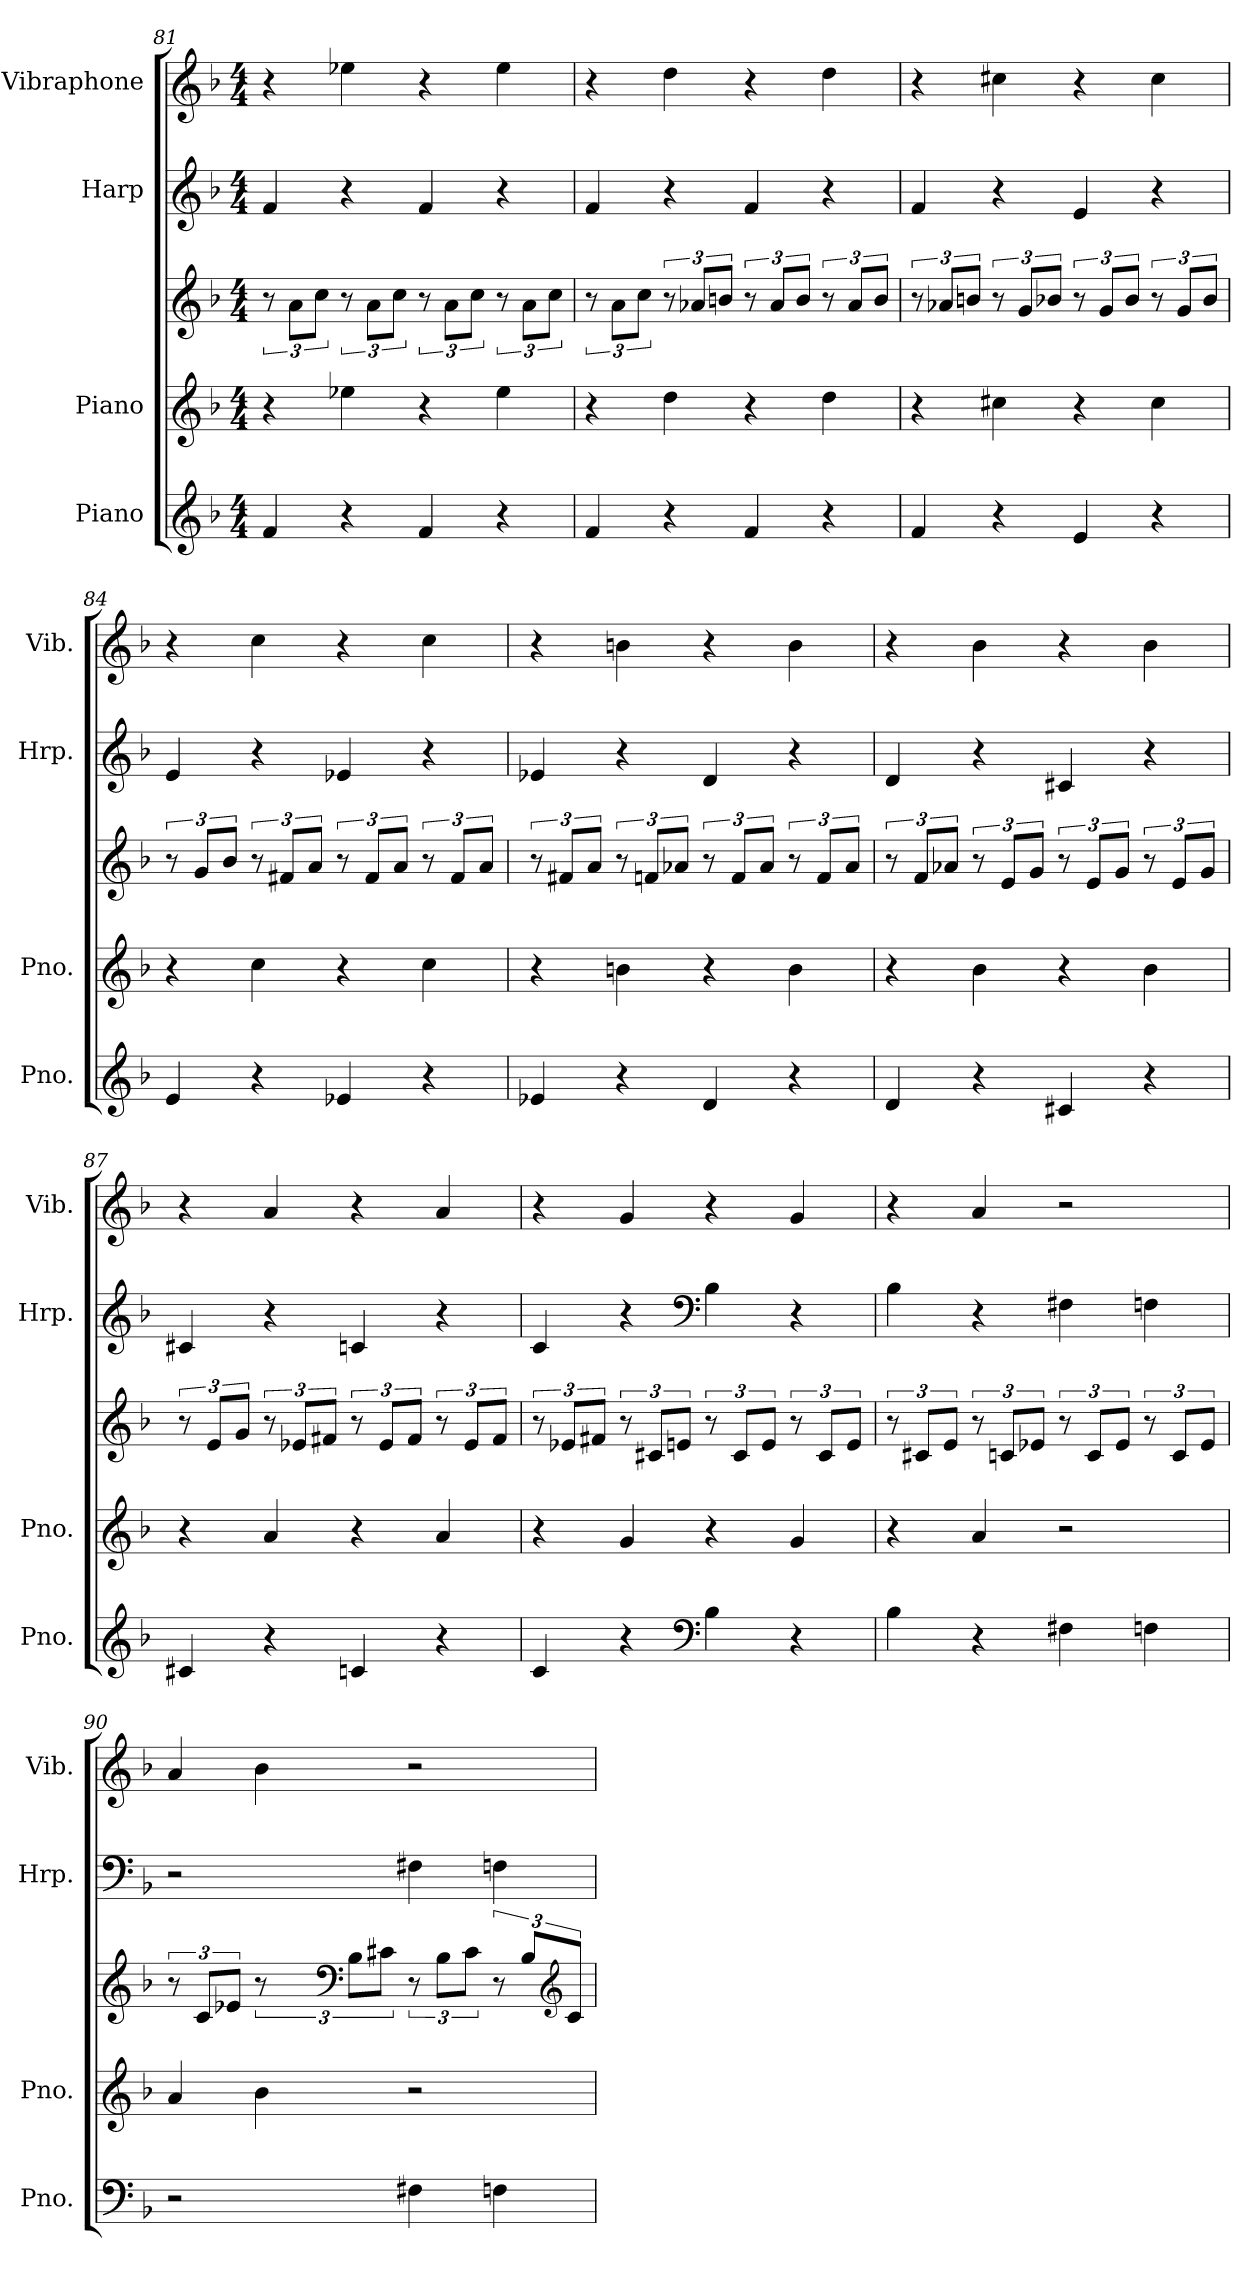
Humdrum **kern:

**kern	**kern	**kern	**kern	**kern
*part4	*part3	*part3	*part2	*part1
*staff5	*staff4	*staff3	*staff2	*staff1
*I"Piano	*I"Piano	*	*I"Harp	*I"Vibraphone
*I'Pno.	*I'Pno.	*	*I'Hrp.	*I'Vib.
*clefG2	*clefG2	*clefG2	*clefG2	*clefG2
*k[b-]	*k[b-]	*k[b-]	*k[b-]	*k[b-]
*M4/4	*M4/4	*M4/4	*M4/4	*M4/4
=81	=81	=81	=81	=81
4f/	4r	12r	4f/	4r
.	.	12a\L	.	.
.	.	12cc\J	.	.
4r	4ee-X\	12r	4r	4ee-X\
.	.	12a\L	.	.
.	.	12cc\J	.	.
4f/	4r	12r	4f/	4r
.	.	12a\L	.	.
.	.	12cc\J	.	.
4r	4ee-\	12r	4r	4ee-\
.	.	12a\L	.	.
.	.	12cc\J	.	.
!!LO:LB:g=z
=82	=82	=82	=82	=82
4f/	4r	12r	4f/	4r
.	.	12a\L	.	.
.	.	12cc\J	.	.
4r	4dd\	12r	4r	4dd\
.	.	12a-X/L	.	.
.	.	12bn/J	.	.
4f/	4r	12r	4f/	4r
.	.	12a-/L	.	.
.	.	12b/J	.	.
4r	4dd\	12r	4r	4dd\
.	.	12a-/L	.	.
.	.	12b/J	.	.
=83	=83	=83	=83	=83
4f/	4r	12r	4f/	4r
.	.	12a-X/L	.	.
.	.	12bn/J	.	.
4r	4cc#X\	12r	4r	4cc#X\
.	.	12g/L	.	.
.	.	12b-X/J	.	.
4e/	4r	12r	4e/	4r
.	.	12g/L	.	.
.	.	12b-/J	.	.
4r	4cc#\	12r	4r	4cc#\
.	.	12g/L	.	.
.	.	12b-/J	.	.
=84	=84	=84	=84	=84
4e/	4r	12r	4e/	4r
.	.	12g/L	.	.
.	.	12b-/J	.	.
4r	4cc\	12r	4r	4cc\
.	.	12f#X/L	.	.
.	.	12a/J	.	.
4e-X/	4r	12r	4e-X/	4r
.	.	12f#/L	.	.
.	.	12a/J	.	.
4r	4cc\	12r	4r	4cc\
.	.	12f#/L	.	.
.	.	12a/J	.	.
!!LO:PB:g=z
=85	=85	=85	=85	=85
4e-X/	4r	12r	4e-X/	4r
.	.	12f#X/L	.	.
.	.	12a/J	.	.
4r	4bn\	12r	4r	4bn\
.	.	12fn/L	.	.
.	.	12a-X/J	.	.
4d/	4r	12r	4d/	4r
.	.	12f/L	.	.
.	.	12a-/J	.	.
4r	4b\	12r	4r	4b\
.	.	12f/L	.	.
.	.	12a-/J	.	.
=86	=86	=86	=86	=86
4d/	4r	12r	4d/	4r
.	.	12f/L	.	.
.	.	12a-X/J	.	.
4r	4b-\	12r	4r	4b-\
.	.	12e/L	.	.
.	.	12g/J	.	.
4c#X/	4r	12r	4c#X/	4r
.	.	12e/L	.	.
.	.	12g/J	.	.
4r	4b-\	12r	4r	4b-\
.	.	12e/L	.	.
.	.	12g/J	.	.
=87	=87	=87	=87	=87
4c#X/	4r	12r	4c#X/	4r
.	.	12e/L	.	.
.	.	12g/J	.	.
4r	4a/	12r	4r	4a/
.	.	12e-X/L	.	.
.	.	12f#X/J	.	.
4cn/	4r	12r	4cn/	4r
.	.	12e-/L	.	.
.	.	12f#/J	.	.
4r	4a/	12r	4r	4a/
.	.	12e-/L	.	.
.	.	12f#/J	.	.
!!LO:LB:g=z
=88	=88	=88	=88	=88
4c/	4r	12r	4c/	4r
.	.	12e-X/L	.	.
.	.	12f#X/J	.	.
4r	4g/	12r	4r	4g/
.	.	12c#X/L	.	.
.	.	12en/J	.	.
*clefF4	*	*	*clefF4	*
4B-\	4r	12r	4B-\	4r
.	.	12c#/L	.	.
.	.	12e/J	.	.
4r	4g/	12r	4r	4g/
.	.	12c#/L	.	.
.	.	12e/J	.	.
=89	=89	=89	=89	=89
4B-\	4r	12r	4B-\	4r
.	.	12c#X/L	.	.
.	.	12e/J	.	.
4r	4a/	12r	4r	4a/
.	.	12cn/L	.	.
.	.	12e-X/J	.	.
4F#X\	2r	12r	4F#X\	2r
.	.	12c/L	.	.
.	.	12e-/J	.	.
4Fn\	.	12r	4Fn\	.
.	.	12c/L	.	.
.	.	12e-/J	.	.
!!LO:PB:g=z
=90	=90	=90	=90	=90
2r	4a/	12r	2r	4a/
.	.	12c/L	.	.
.	.	12e-X/J	.	.
.	4b-\	12r	.	4b-\
*	*	*clefF4	*	*
.	.	12B-\L	.	.
.	.	12c#X\J	.	.
4F#X\	2r	12r	4F#X\	2r
.	.	12B-\L	.	.
.	.	12c#\J	.	.
4Fn\	.	12r	4Fn\	.
.	.	12B-/L	.	.
*	*	*clefG2	*	*
.	.	12c#/J	.	.
=	=	=	=	=
*-	*-	*-	*-	*-
